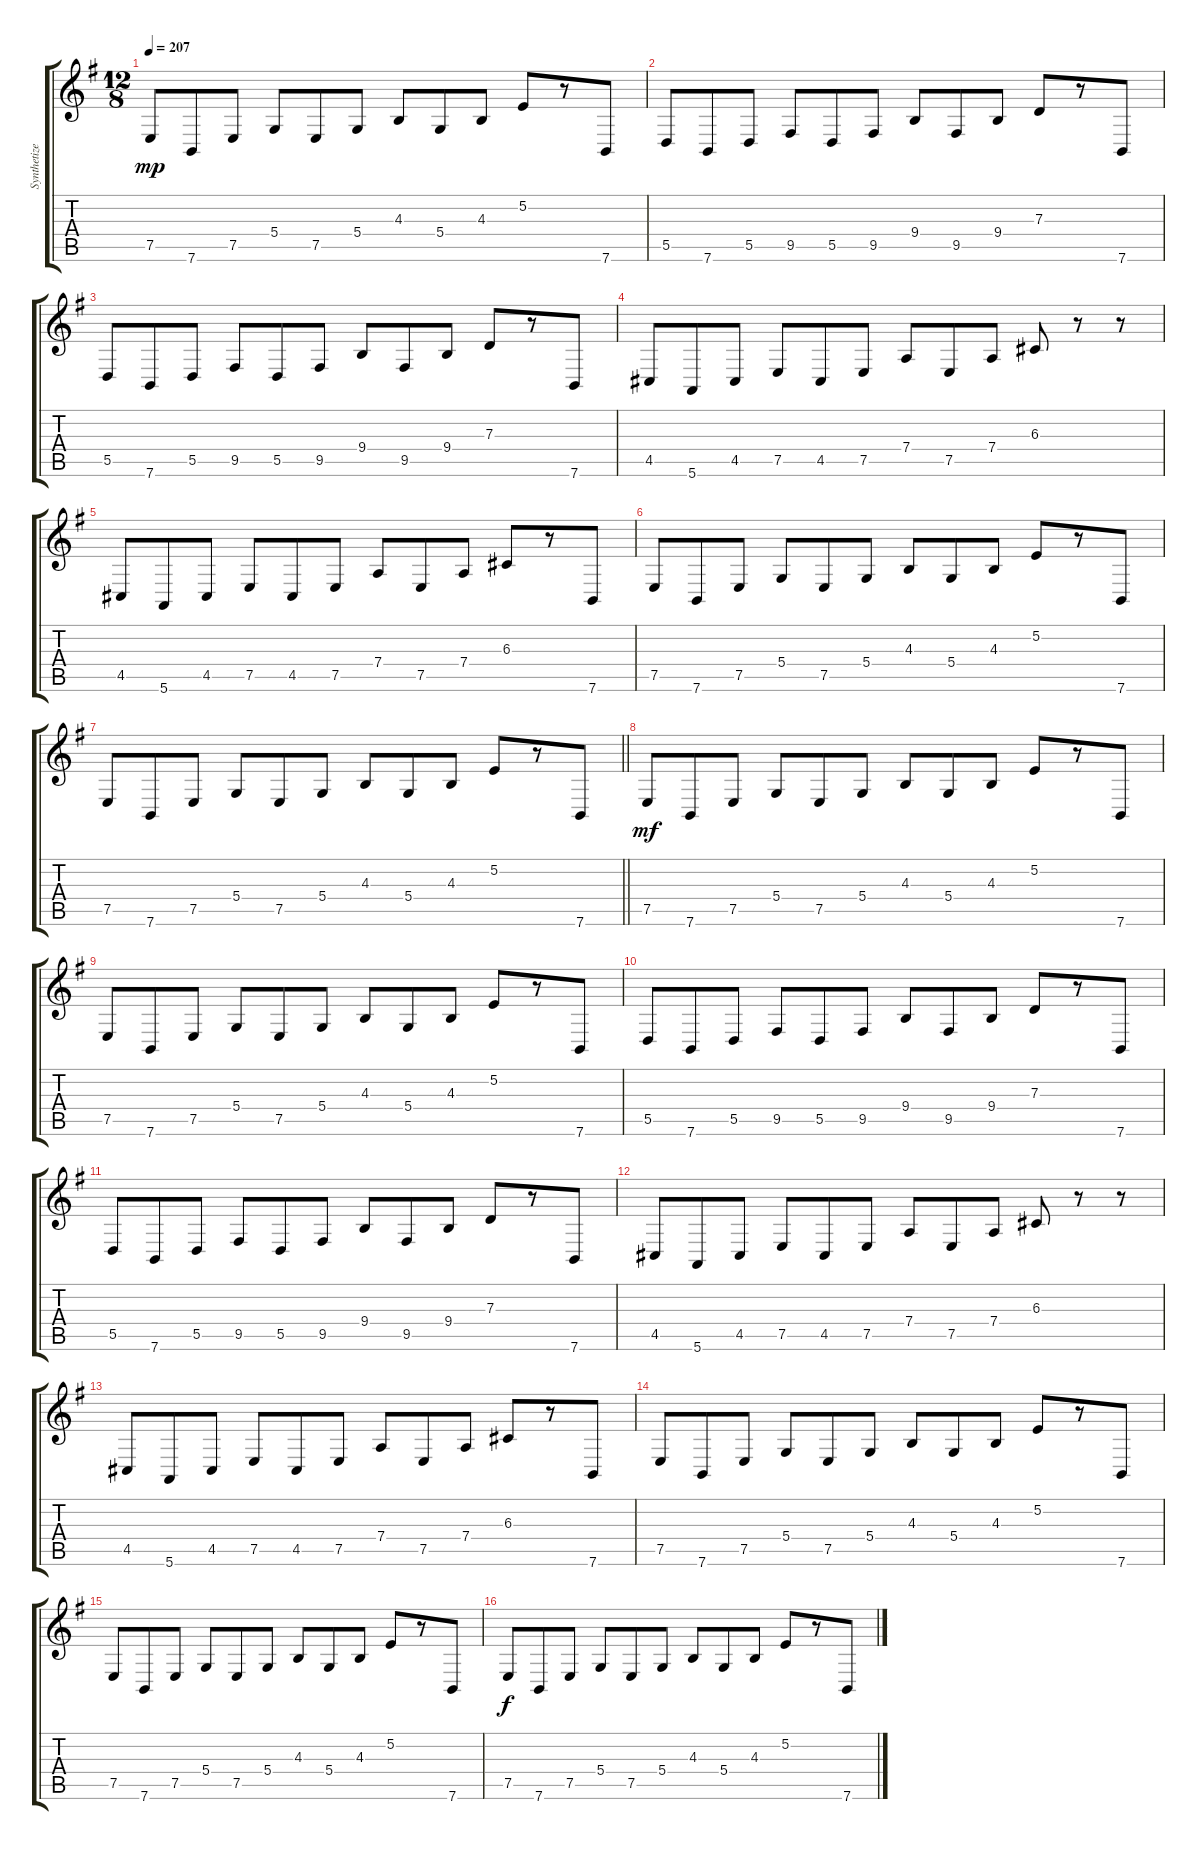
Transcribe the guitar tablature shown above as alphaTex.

\track ("Synthetizer 1" "Synthetize") {instrument lead2sawtooth}
\staff {score tabs}
\tuning (E4 B3 G3 D3 A2 E2) {hide}
\ts (12 8)
\tempo 207
\clef g2
\ks g
7.5.8{dy mp} 7.6.8 7.5.8 5.4.8 7.5.8 5.4.8 4.3.8 5.4.8 4.3.8 5.2.8 r.8 7.6.8 |
5.5.8 7.6.8 5.5.8 9.5.8 5.5.8 9.5.8 9.4.8 9.5.8 9.4.8 7.3.8 r.8 7.6.8 |
5.5.8 7.6.8 5.5.8 9.5.8 5.5.8 9.5.8 9.4.8 9.5.8 9.4.8 7.3.8 r.8 7.6.8 |
4.5.8 5.6.8 4.5.8 7.5.8 4.5.8 7.5.8 7.4.8 7.5.8 7.4.8 6.3.8 r.8 r.8 |
4.5.8 5.6.8 4.5.8 7.5.8 4.5.8 7.5.8 7.4.8 7.5.8 7.4.8 6.3.8 r.8 7.6.8 |
7.5.8 7.6.8 7.5.8 5.4.8 7.5.8 5.4.8 4.3.8 5.4.8 4.3.8 5.2.8 r.8 7.6.8 |
\barLineRight lightlight
7.5.8 7.6.8 7.5.8 5.4.8 7.5.8 5.4.8 4.3.8 5.4.8 4.3.8 5.2.8 r.8 7.6.8{volume 13} |
7.5.8{dy mf} 7.6.8 7.5.8 5.4.8 7.5.8 5.4.8 4.3.8 5.4.8 4.3.8 5.2.8 r.8 7.6.8 |
7.5.8 7.6.8 7.5.8 5.4.8 7.5.8 5.4.8 4.3.8 5.4.8 4.3.8 5.2.8 r.8 7.6.8 |
5.5.8 7.6.8 5.5.8 9.5.8 5.5.8 9.5.8 9.4.8 9.5.8 9.4.8 7.3.8 r.8 7.6.8 |
5.5.8 7.6.8 5.5.8 9.5.8 5.5.8 9.5.8 9.4.8 9.5.8 9.4.8 7.3.8 r.8 7.6.8 |
4.5.8 5.6.8 4.5.8 7.5.8 4.5.8 7.5.8 7.4.8 7.5.8 7.4.8 6.3.8 r.8 r.8 |
4.5.8 5.6.8 4.5.8 7.5.8 4.5.8 7.5.8 7.4.8 7.5.8 7.4.8 6.3.8 r.8 7.6.8 |
7.5.8 7.6.8 7.5.8 5.4.8 7.5.8 5.4.8 4.3.8 5.4.8 4.3.8 5.2.8 r.8 7.6.8 |
7.5.8 7.6.8 7.5.8 5.4.8 7.5.8 5.4.8 4.3.8 5.4.8 4.3.8 5.2.8 r.8 7.6.8 |
7.5.8{dy f} 7.6.8 7.5.8 5.4.8 7.5.8 5.4.8 4.3.8 5.4.8 4.3.8 5.2.8 r.8 7.6.8
